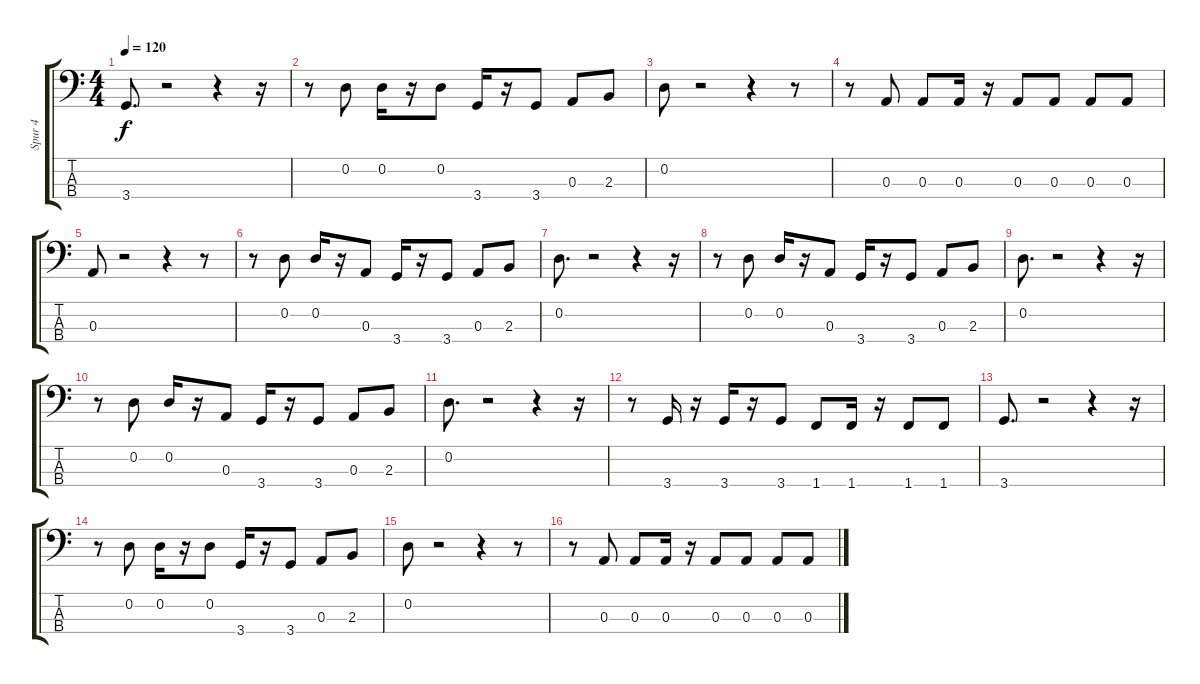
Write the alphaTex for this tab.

\track ("Spur 4" "Spur 4") {instrument electricbassfinger}
\staff {score tabs}
\tuning (G2 D2 A1 E1) {hide}
\ts (4 4)
\tempo 120
\clef f4
\ks c
3.4.8{d dy f} r.2 r.4 r.16 |
r.8 0.2.8 0.2.16 r.16 0.2.8 3.4.16 r.16 3.4.8 0.3.8 2.3.8 |
0.2.8 r.2 r.4 r.8 |
r.8 0.3.8 0.3.8 0.3.16 r.16 0.3.8 0.3.8 0.3.8 0.3.8 |
0.3.8 r.2 r.4 r.8 |
r.8 0.2.8 0.2.16 r.16 0.3.8 3.4.16 r.16 3.4.8 0.3.8 2.3.8 |
0.2.8{d} r.2 r.4 r.16 |
r.8 0.2.8 0.2.16 r.16 0.3.8 3.4.16 r.16 3.4.8 0.3.8 2.3.8 |
0.2.8{d} r.2 r.4 r.16 |
r.8 0.2.8 0.2.16 r.16 0.3.8 3.4.16 r.16 3.4.8 0.3.8 2.3.8 |
0.2.8{d} r.2 r.4 r.16 |
r.8 3.4.16 r.16 3.4.16 r.16 3.4.8 1.4.8 1.4.16 r.16 1.4.8 1.4.8 |
3.4.8{d} r.2 r.4 r.16 |
r.8 0.2.8 0.2.16 r.16 0.2.8 3.4.16 r.16 3.4.8 0.3.8 2.3.8 |
0.2.8 r.2 r.4 r.8 |
r.8 0.3.8 0.3.8 0.3.16 r.16 0.3.8 0.3.8 0.3.8 0.3.8
